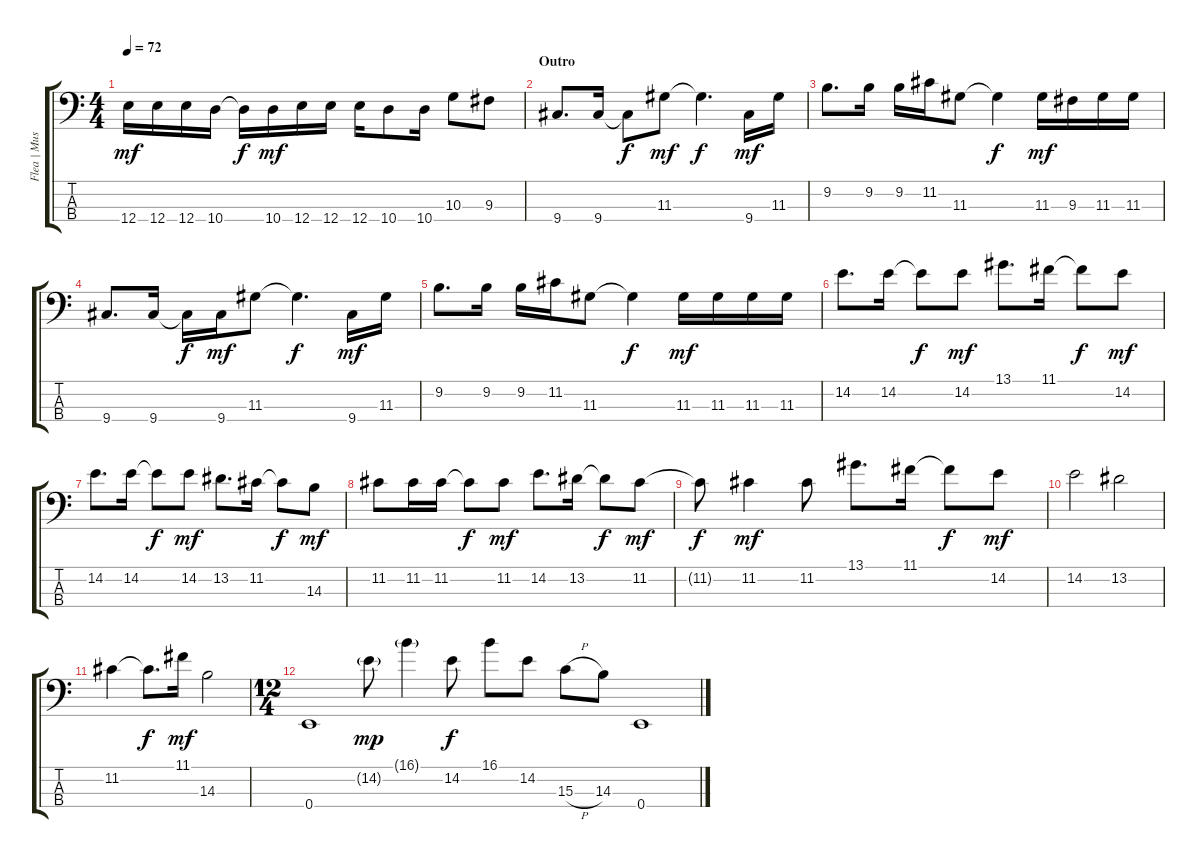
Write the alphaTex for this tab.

\track ("Flea | Music Man Stingray | Bass" "Flea | Mus") {instrument electricbassfinger}
\staff {score tabs}
\tuning (G2 D2 A1 E1) {hide}
\ts (4 4)
\tempo 72
\clef f4
\ks c
12.4.16{dy mf} 12.4.16 12.4.16 10.4.16 10.4{t}.16{dy f} 10.4.16{dy mf} 12.4.16 12.4.16 12.4.16 10.4.8 10.4.16 10.3.8 9.3.8 |
\section ("" "Outro")
9.4.8{d} 9.4.16 9.4{t}.8{dy f} 11.3.8{dy mf} 11.3{t}.4{d dy f} 9.4.16{dy mf} 11.3.16 |
9.2.8{d} 9.2.16 9.2.16 11.2.16 11.3.8 11.3{t}.4{dy f} 11.3.16{dy mf} 9.3.16 11.3.16 11.3.16 |
9.4.8{d} 9.4.16 9.4{t}.16{dy f} 9.4.16{dy mf} 11.3.8 11.3{t}.4{d dy f} 9.4.16{dy mf} 11.3.16 |
9.2.8{d} 9.2.16 9.2.16 11.2.16 11.3.8 11.3{t}.4{dy f} 11.3.16{dy mf} 11.3.16 11.3.16 11.3.16 |
14.2.8{d} 14.2.16 14.2{t}.8{dy f} 14.2.8{dy mf} 13.1.8{d} 11.1.16 11.1{t}.8{dy f} 14.2.8{dy mf} |
14.2.8{d} 14.2.16 14.2{t}.8{dy f} 14.2.8{dy mf} 13.2.8{d} 11.2.16 11.2{t}.8{dy f} 14.3.8{dy mf} |
11.2.8 11.2.16 11.2.16 11.2{t}.8{dy f} 11.2.8{dy mf} 14.2.8{d} 13.2.16 13.2{t}.8{dy f} 11.2.8{dy mf} |
11.2{t}.8{dy f} 11.2.4{dy mf} 11.2.8 13.1.8{d} 11.1.16 11.1{t}.8{dy f} 14.2.8{dy mf} |
14.2.2 13.2.2 |
11.2.4 11.2{t}.8{d dy f} 11.1.16{dy mf} 14.3.2 |
\ts (12 4)
0.4.1 14.2{g}.8{dy mp} 16.1{g}.4 14.2.8{dy f} 16.1.8 14.2.8 15.3{h}.8 14.3.8 0.4.1
